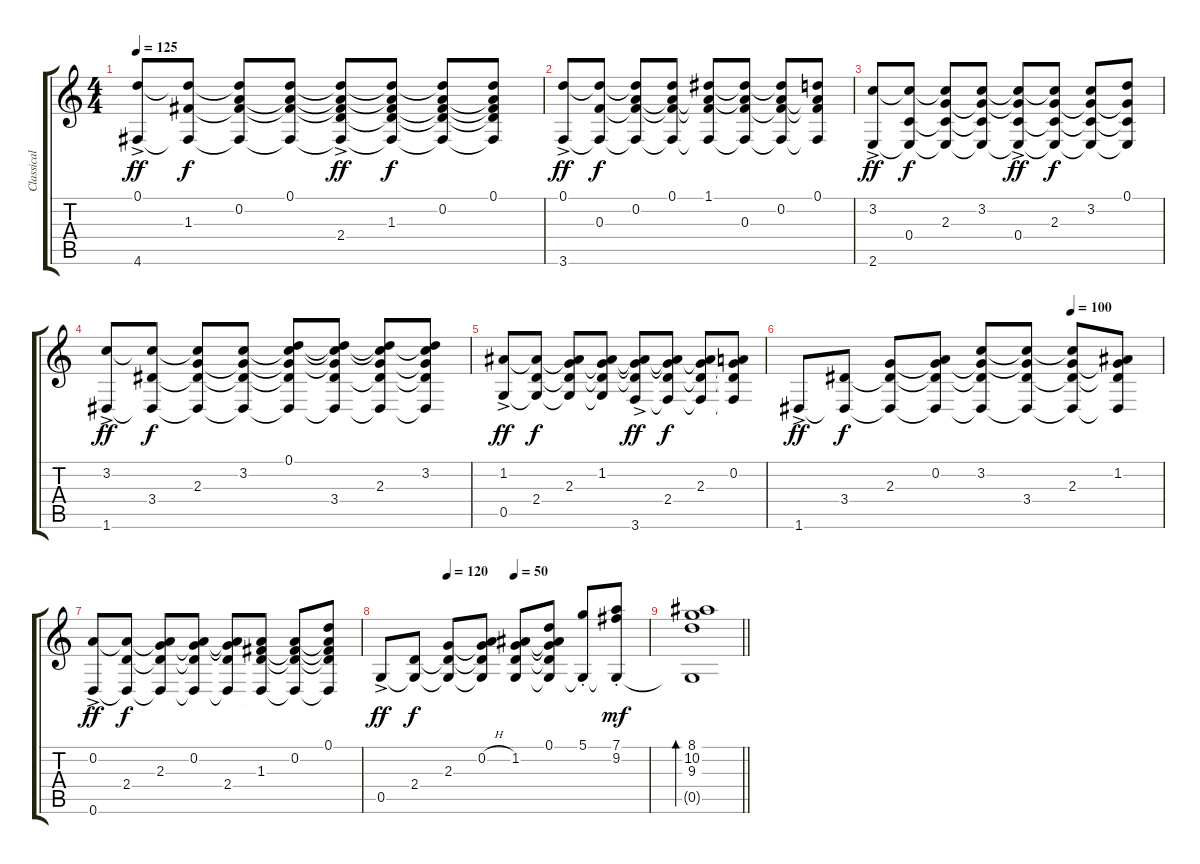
\track ("Classical Guitar" "Classical ") {instrument acousticguitarnylon}
\staff {score tabs}
\tuning (D4 A3 F3 C3 G2 D2) {hide}
\ts (4 4)
\tempo 125
\clef g2
\ks aminor
(0.1 4.6{ac}).8{dy ff} (0.1{t} 1.3 4.6{t}).8{dy f} (0.1{t} 0.2 1.3{t} 4.6{t}).8 (0.1 0.2{t} 1.3{t} 4.6{t}).8 (0.1{t} 0.2{t} 1.3{t} 2.4{ac} 4.6{t}).8{dy ff} (0.1{t} 0.2{t} 1.3 2.4{t} 4.6{t}).8{dy f} (0.1{t} 0.2 1.3{t} 2.4{t} 4.6{t}).8 (0.1 0.2{t} 1.3{t} 2.4{t} 4.6{t}).8 |
(0.1 3.6{ac}).8{dy ff} (0.1{t} 0.3 3.6{t}).8{dy f} (0.1{t} 0.2 0.3{t} 3.6{t}).8 (0.1 0.2{t} 0.3{t} 3.6{t}).8 (1.1 0.2{t} 0.3{t} 3.6{t}).8 (1.1{t} 0.2{t} 0.3 3.6{t}).8 (1.1{t} 0.2 0.3{t} 3.6{t}).8 (0.1 0.2{t} 0.3{t} 3.6{t}).8 |
(3.2 2.6{ac}).8{dy ff} (3.2{t} 0.4 2.6{t}).8{dy f} (3.2{t} 2.3 0.4{t} 2.6{t}).8 (3.2 2.3{t} 0.4{t} 2.6{t}).8 (3.2{t} 2.3{t} 0.4{ac} 2.6{t}).8{dy ff} (3.2{t} 2.3 0.4{t} 2.6{t}).8{dy f} (3.2 2.3{t} 0.4{t} 2.6{t}).8 (0.1 2.3{t} 0.4{t} 2.6{t}).8 |
(3.2 1.6{ac}).8{dy ff} (3.2{t} 3.4 1.6{t}).8{dy f} (3.2{t} 2.3 3.4{t} 1.6{t}).8 (3.2 2.3{t} 3.4{t} 1.6{t}).8 (0.1 3.2{t} 2.3{t} 3.4{t} 1.6{t}).8 (0.1{t} 3.2{t} 2.3{t} 3.4 1.6{t}).8 (0.1{t} 3.2{t} 2.3 3.4{t} 1.6{t}).8 (0.1{t} 3.2 2.3{t} 3.4{t} 1.6{t}).8 |
(1.2 0.5{ac}).8{dy ff} (1.2{t} 2.4 0.5{t}).8{dy f} (1.2{t} 2.3 2.4{t} 0.5{t}).8 (1.2 2.3{t} 2.4{t} 0.5{t}).8 (1.2{t} 2.3{t} 2.4{t} 3.6{ac}).8{dy ff} (1.2{t} 2.3{t} 2.4 3.6{t}).8{dy f} (1.2{t} 2.3 2.4{t} 3.6{t}).8 (0.2 2.3{t} 2.4{t} 3.6{t}).8 |
\tempo (100 0.75)
1.6{ac}.8{dy ff} (3.4 1.6{t}).8{dy f} (2.3 3.4{t} 1.6{t}).8 (0.2 2.3{t} 3.4{t} 1.6{t}).8 (3.2 2.3{t} 3.4{t} 1.6{t}).8 (3.2{t} 2.3{t} 3.4 1.6{t}).8 (3.2{t} 2.3 3.4{t} 1.6{t}).8 (1.2 2.3{t} 3.4{t} 1.6{t}).8 |
(0.2 0.6{ac}).8{dy ff} (0.2{t} 2.4 0.6{t}).8{dy f} (0.2{t} 2.3 2.4{t} 0.6{t}).8 (0.2 2.3{t} 2.4{t} 0.6{t}).8 (0.2{t} 2.3{t} 2.4 0.6{t}).8 (0.2{t} 1.3 2.4{t} 0.6{t}).8 (0.2 1.3{t} 2.4{t} 0.6{t}).8 (0.1 0.2{t} 1.3{t} 2.4{t} 0.6{t}).8 |
\tempo (120 0.25)
\tempo (50 0.5)
0.5{ac}.8{dy ff} (2.4 0.5{t}).8{dy f} (2.3 2.4{t} 0.5{t}).8 (0.2{h} 2.3{t} 2.4{t} 0.5{t}).8 (1.2 2.3{t} 2.4{t} 0.5{t}).8 (0.1 1.2{t} 2.3{t} 2.4{t} 0.5{t}).8 (5.1{st} 0.5{t}).8 (7.1{st} 9.2{st} 0.5{t}).8{dy mf} |
\barLineRight lightlight
(8.1 10.2 9.3 0.5{t}).1{bd 240}
